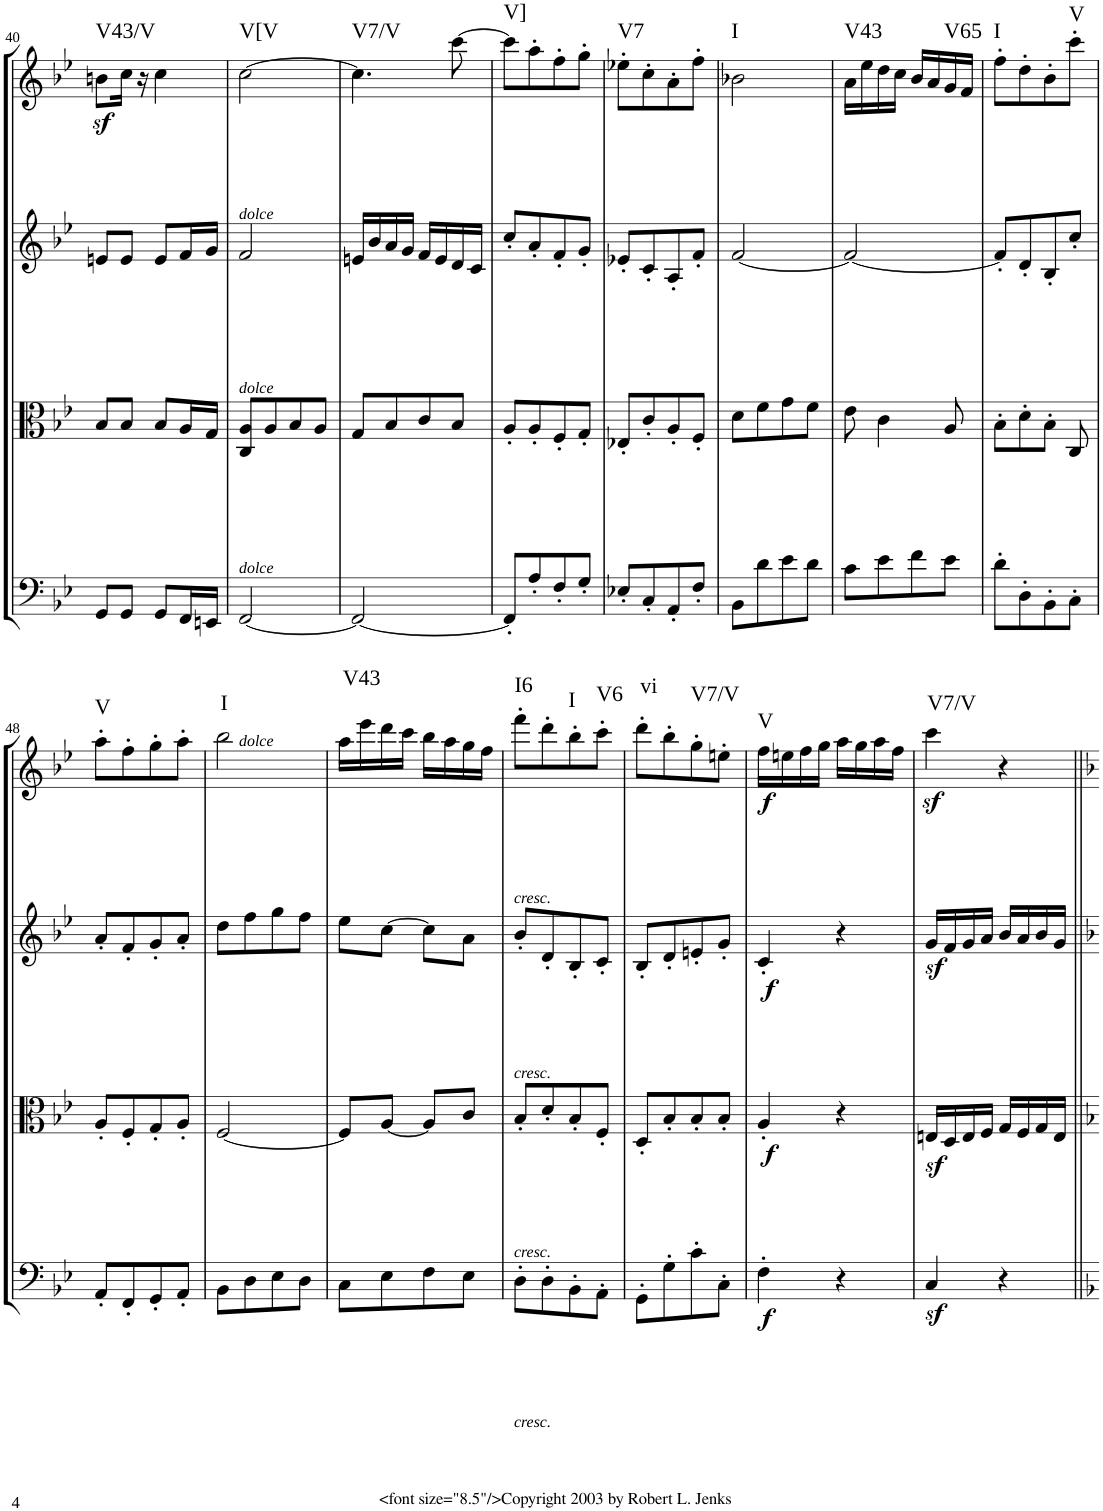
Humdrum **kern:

**kern	**dynam	**kern	**dynam	**kern	**dynam	**kern	**dynam	**harte
*part4	*part4	*part3	*part3	*part2	*part2	*part1	*part1	*part1
*staff4	*staff4	*staff3	*staff3	*staff2	*staff2	*staff1	*staff1	*
*I"Cello	*	*I"Viola	*	*I"2nd Violin	*	*I"1st Violin	*	*
*	*	*I'Vla	*	*I'Vln	*	*I'Vln	*	*
!!LO:PB:g=z
*clefF4	*	*clefC3	*	*clefG2	*	*clefG2	*	*
*k[b-e-]	*	*k[b-e-]	*	*k[b-e-]	*	*k[b-e-]	*	*
*B-:	*	*B-:	*	*B-:	*	*B-:	*	*
*M2/4	*	*M2/4	*	*M2/4	*	*M2/4	*	*
=40	=40	=40	=40	=40	=40	=40	=40	=40
!	!	!	!	!	!	!	!LO:DY:b	!LO:H:kt=V43/V
8GG/L	.	8B-/L	.	8en/L	.	8bn\L	sf	N
8GG/J	.	8B-/J	.	8e/J	.	16cc\Jk	.	.
.	.	.	.	.	.	16r	.	.
8GG/L	.	8B-/L	.	8e/L	.	4cc\	.	.
16FF/L	.	16A/L	.	16f/L	.	.	.	.
16EEn/JJ	.	16G/JJ	.	16g/JJ	.	.	.	.
=41	=41	=41	=41	=41	=41	=41	=41	=41
!	!	!	!	!	!	!LO:TX:b:i:t=dolce	!	!
!	!	!	!	!LO:TX:b:i:t=dolce	!	!	!	!
!	!	!LO:TX:b:i:t=dolce	!	!	!	!	!	!
!LO:TX:b:i:t=dolce	!	!	!	!	!	!	!	!LO:H:kt=V[V
[2FF/	.	8C/ 8A/L	.	2f/	.	[2cc\	.	N
.	.	8A/	.	.	.	.	.	.
.	.	8B-/	.	.	.	.	.	.
.	.	8A/J	.	.	.	.	.	.
=42	=42	=42	=42	=42	=42	=42	=42	=42
!	!	!	!	!	!	!	!	!LO:H:kt=V7/V
2FF/_	.	8G/L	.	16en/LL	.	4.cc\]	.	N
.	.	.	.	16b-/	.	.	.	.
.	.	8B-/	.	16a/	.	.	.	.
.	.	.	.	16g/JJ	.	.	.	.
.	.	8c/	.	16f/LL	.	.	.	.
.	.	.	.	16e/	.	.	.	.
.	.	8B-/J	.	16d/	.	[8ccc\	.	.
.	.	.	.	16c/JJ	.	.	.	.
=43	=43	=43	=43	=43	=43	=43	=43	=43
!	!	!	!	!	!	!	!	!LO:H:kt=V]
8FF'/L]	.	8A'/L	.	8cc'/L	.	8ccc\L]	.	N
8A'/	.	8A'/	.	8a'/	.	8aa'\	.	.
8F'/	.	8F'/	.	8f'/	.	8ff'\	.	.
8G'/J	.	8G'/J	.	8g'/J	.	8gg'\J	.	.
=44	=44	=44	=44	=44	=44	=44	=44	=44
!	!	!	!	!	!	!	!	!LO:H:kt=V7
8E-X'/L	.	8E-X'/L	.	8e-X'/L	.	8ee-X'\L	.	N
8C'/	.	8c'/	.	8c'/	.	8cc'\	.	.
8AA'/	.	8A'/	.	8A'/	.	8a'\	.	.
8F'/J	.	8F'/J	.	8f'/J	.	8ff'\J	.	.
=45	=45	=45	=45	=45	=45	=45	=45	=45
!	!	!	!	!	!	!	!	!LO:H:kt=I
8BB-\L	.	8d\L	.	[2f/	.	2b-X\	.	N
8d\	.	8f\	.	.	.	.	.	.
8e-\	.	8g\	.	.	.	.	.	.
8d\J	.	8f\J	.	.	.	.	.	.
=46	=46	=46	=46	=46	=46	=46	=46	=46
!	!	!	!	!	!	!	!	!LO:H:kt=V43
8c\L	.	8e-\	.	2f/_	.	16a\LL	.	N
.	.	.	.	.	.	16ee-\	.	.
8e-\	.	4c\	.	.	.	16dd\	.	.
.	.	.	.	.	.	16cc\JJ	.	.
8f\	.	.	.	.	.	16b-/LL	.	.
.	.	.	.	.	.	16a/	.	.
!	!	!	!	!	!	!	!	!LO:H:kt=V65
8e-\J	.	8A/	.	.	.	16g/	.	N
.	.	.	.	.	.	16f/JJ	.	.
=47	=47	=47	=47	=47	=47	=47	=47	=47
!	!	!	!	!	!	!	!	!LO:H:kt=I
8d'\L	.	8B-'\L	.	8f'/L]	.	8ff'\L	.	N
8D'\	.	8d'\	.	8d'/	.	8dd'\	.	.
8BB-'\	.	8B-'\J	.	8B-'/	.	8b-'\	.	.
!	!	!	!	!	!	!	!	!LO:H:kt=V
8C'\J	.	8C/	.	8cc'/J	.	8ccc'\J	.	N
!!LO:LB:g=z
=48	=48	=48	=48	=48	=48	=48	=48	=48
!	!	!	!	!	!	!	!	!LO:H:kt=V
8AA'/L	.	8A'/L	.	8a'/L	.	8aa'\L	.	N
8FF'/	.	8F'/	.	8f'/	.	8ff'\	.	.
8GG'/	.	8G'/	.	8g'/	.	8gg'\	.	.
8AA'/J	.	8A'/J	.	8a'/J	.	8aa'\J	.	.
=49	=49	=49	=49	=49	=49	=49	=49	=49
!	!	!	!	!	!	!	!	!LO:H:kt=I
8BB-\L	.	[2F/	.	8dd\L	.	2bb-\	.	N
8D\	.	.	.	8ff\	.	.	.	.
8E-\	.	.	.	8gg\	.	.	.	.
8D\J	.	.	.	8ff\J	.	.	.	.
=50	=50	=50	=50	=50	=50	=50	=50	=50
!	!	!	!	!	!	!	!	!LO:H:kt=V43
8C\L	.	8F/L]	.	8ee-\L	.	16aa\LL	.	N
.	.	.	.	.	.	16eee-\	.	.
8E-\	.	[8A/J	.	[8cc\J	.	16ddd\	.	.
.	.	.	.	.	.	16ccc\JJ	.	.
8F\	.	8A/L]	.	8cc\L]	.	16bb-\LL	.	.
.	.	.	.	.	.	16aa\	.	.
8E-\J	.	8c/J	.	8a\J	.	16gg\	.	.
.	.	.	.	.	.	16ff\JJ	.	.
=51	=51	=51	=51	=51	=51	=51	=51	=51
!	!	!	!	!	!	!LO:TX:b:i:t=cresc.	!	!
!	!	!	!	!LO:TX:b:i:t=cresc.	!	!	!	!
!	!	!LO:TX:b:i:t=cresc.	!	!	!	!	!	!
!LO:TX:b:i:t=cresc.	!	!	!	!	!	!	!	!LO:H:kt=I6
8D'\L	.	8B-'/L	.	8b-'/L	.	8fff'\L	.	N
8D'\	.	8d'/	.	8d'/	.	8ddd'\	.	.
!	!	!	!	!	!	!	!	!LO:H:kt=I
8BB-'\	.	8B-'/	.	8B-'/	.	8bb-'\	.	N
!	!	!	!	!	!	!	!	!LO:H:kt=V6
8AA'\J	.	8F'/J	.	8c'/J	.	8ccc'\J	.	N
=52	=52	=52	=52	=52	=52	=52	=52	=52
!	!	!	!	!	!	!	!	!LO:H:kt=vi
8GG'\L	.	8D'/L	.	8B-'/L	.	8ddd'\L	.	N
8G'\	.	8B-'/	.	8d'/	.	8bb-'\	.	.
!	!	!	!	!	!	!	!	!LO:H:kt=V7/V
8c'\	.	8B-'/	.	8en'/	.	8gg'\	.	N
8C'\J	.	8B-'/J	.	8g'/J	.	8een'\J	.	.
=53	=53	=53	=53	=53	=53	=53	=53	=53
!	!LO:DY:b	!	!LO:DY:b	!	!LO:DY:b	!	!LO:DY:b	!LO:H:kt=V
4F'\	f	4A'/	f	4c'/	f	16ff\LL	f	N
.	.	.	.	.	.	16een\	.	.
.	.	.	.	.	.	16ff\	.	.
.	.	.	.	.	.	16gg\JJ	.	.
4r	.	4r	.	4r	.	16aa\LL	.	.
.	.	.	.	.	.	16gg\	.	.
.	.	.	.	.	.	16aa\	.	.
.	.	.	.	.	.	16ff\JJ	.	.
=54	=54	=54	=54	=54	=54	=54	=54	=54
!	!	!	!	!	!	!	!LO:DY:b	!LO:H:kt=V7/V
4Cz</	.	16Enz</LL	.	16gz</LL	.	4ccc\	sf	N
.	.	16D/	.	16f/	.	.	.	.
.	.	16E/	.	16g/	.	.	.	.
.	.	16F/JJ	.	16a/JJ	.	.	.	.
4r	.	16G/LL	.	16b-/LL	.	4r	.	.
.	.	16F/	.	16a/	.	.	.	.
.	.	16G/	.	16b-/	.	.	.	.
.	.	16E/JJ	.	16g/JJ	.	.	.	.
=||	=||	=||	=||	=||	=||	=||	=||	=||
*-	*-	*-	*-	*-	*-	*-	*-	*-
